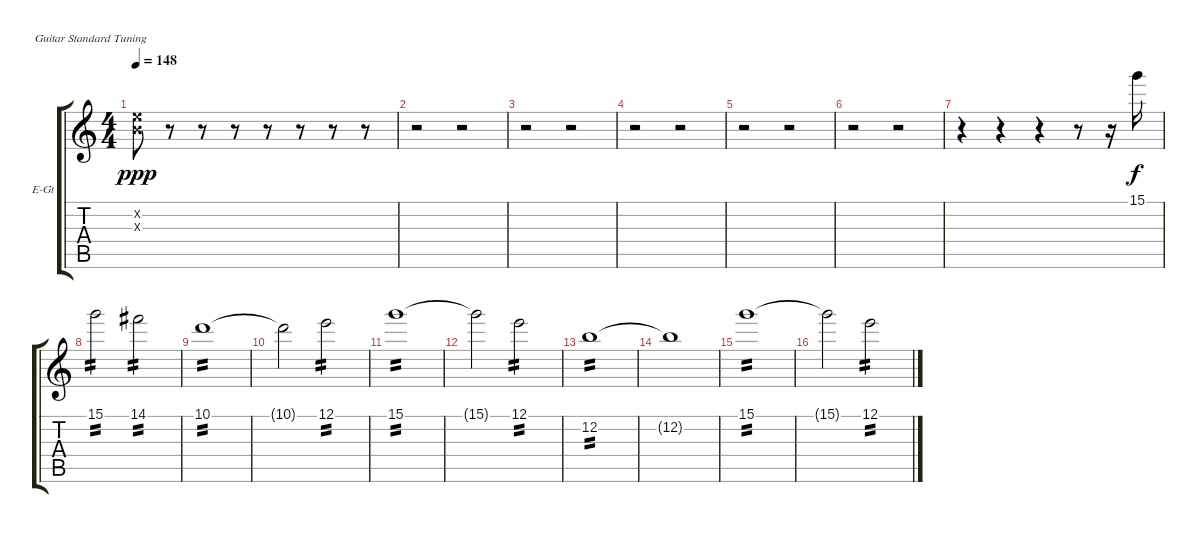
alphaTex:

\defaultSystemsLayout 4
\bracketExtendMode groupsimilarinstruments
\firstSystemTrackNameOrientation horizontal
\otherSystemsTrackNameOrientation horizontal
\track ("Electric Guitar Lead" "E-Gt") {instrument electricguitarclean}
\staff {score tabs}
\tuning (E4 B3 G3 D3 A2 E2)
\ts (4 4)
\tempo 148
\clef g2
\scale
0.333333
\ks c
(5.2{x} 4.3{x}).8{dy ppp} r.8 r.8 r.8 r.8 r.8 r.8 r.8 |
\scale
0.333333 r.2 r.2 |
\scale
0.333333 r.2 r.2 |
\scale
0.333333 r.2 r.2 |
\scale
0.333333 r.2 r.2 |
\scale
0.333333 r.2 r.2 |
\scale
0.333333 r.4 r.4 r.4 r.8 r.16 15.1.16{dy f} |
\scale
0.333333 15.1.2{tp 2} 14.1.2{tp 2} |
\scale
0.333333 10.1.1{tp 2} |
\scale
0.333333 10.1{t}.2 12.1.2{tp 2} |
\scale
0.333333 15.1.1{tp 2} |
\scale
0.333333 15.1{t}.2 12.1.2{tp 2} |
\scale
0.333333 12.2.1{tp 2} |
\scale
0.333333 12.2{t}.1 |
\scale
0.333333 15.1.1{tp 2} |
\scale
0.333333 15.1{t}.2 12.1.2{tp 2}
